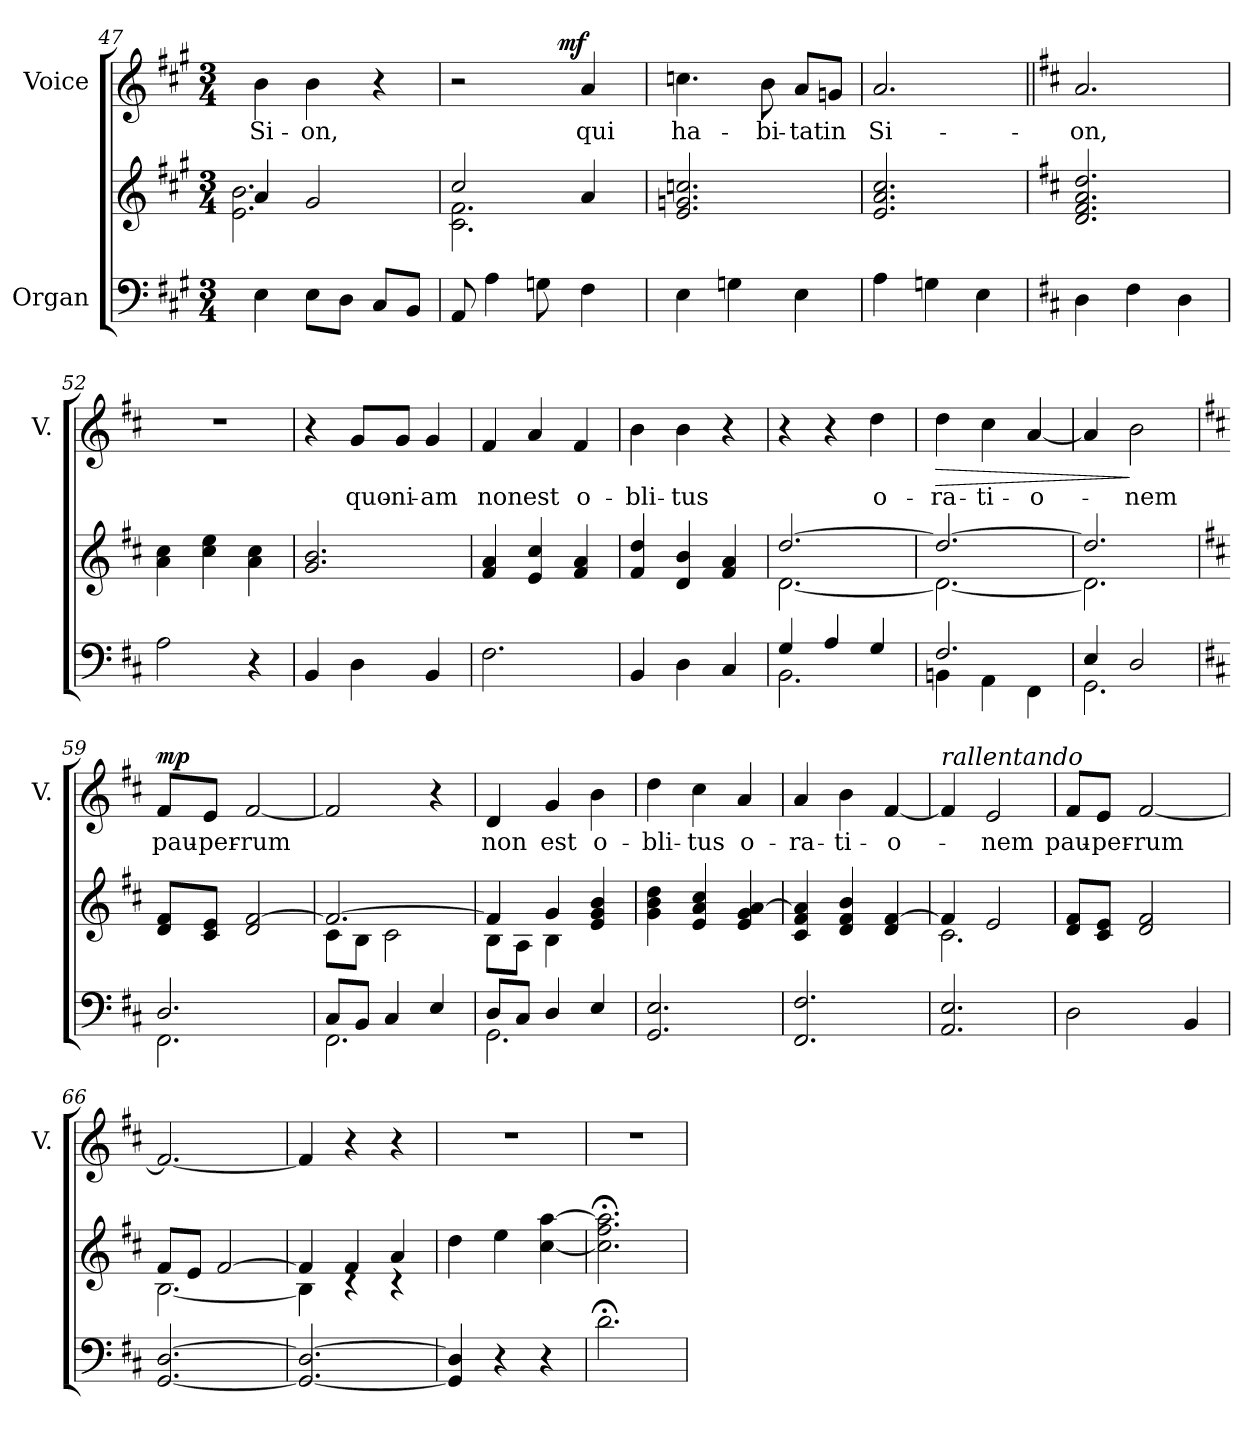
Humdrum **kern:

**kern	**kern	**kern	**text	**dynam
*part2	*part2	*part1	*part1	*part1
*staff3	*staff2	*staff1	*staff1	*staff1
*I"Organ	*	*I"Voice	*	*
*	*	*I'V.	*	*
*clefF4	*clefG2	*clefG2	*	*
*k[f#c#g#]	*k[f#c#g#]	*k[f#c#g#]	*	*
*A:	*A:	*A:	*	*
*M3/4	*M3/4	*M3/4	*	*
=47	=47	=47	=47	=47
*	*^	*	*	*
!	!	!	!	!LO:LY:b:cj	!
4E\	4a/	2.b\ 2.e\	4b\	Si-	.
!	!	!	!	!LO:LY:b:cj	!
8E\L	2g#/	.	4b\	-on,	.
8D\J	.	.	.	.	.
8C#/L	.	.	4r	.	.
8BB/J	.	.	.	.	.
=48	=48	=48	=48	=48	=48
*	*	*	*^	*	*
8AA/	2cc#/	2.c#\ 2.f#\	2r	4..ryy	.	.
4A\	.	.	.	.	.	.
8Gn\	.	.	.	.	.	.
!	!	!	!	!	!	!LO:DY:a
.	.	.	.	4ryy	.	mf
!	!	!	!	!	!LO:LY:b:cj	!
4F#\	4a/	.	4a/	.	qui	.
.	.	.	.	16ryy	.	.
=49	=49	=49	=49	=49	=49	=49
!	!	!	!	!	!LO:LY:b:cj	!
*	*v	*v	*	*	*	*
*	*	*v	*v	*	*
4E\	2.e/ 2.gn/ 2.ccn/	4.ccn\	ha-	.
4Gn\	.	.	.	.
!	!	!	!LO:LY:b	!
.	.	8b\	-bi-	.
!	!	!	!LO:LY:b:rj	!
4E\	.	8a/L	-tat	.
!	!	!	!LO:LY:b:cj	!
.	.	8gn/J	in	.
=50	=50	=50	=50	=50
!	!	!	!LO:LY:b:cj	!
4A\	2.a/ 2.e/ 2.cc#/	2.a/	Si-	.
4Gn\	.	.	.	.
4E\	.	.	.	.
!!LO:PB:g=z
=51	=51	=51||	=51||	=51||
*k[f#c#]	*k[f#c#]	*k[f#c#]	*	*
*D:	*D:	*D:	*	*
!	!	!	!LO:LY:b:cj	!
4D\	2.d/ 2.f#/ 2.a/ 2.dd/	2.a/	-on,	.
4F#\	.	.	.	.
4D\	.	.	.	.
=52	=52	=52	=52	=52
!	!	!LO:N:vis=1	!	!
2A\	4a\ 4cc#\	2.r	.	.
.	4cc#\ 4ee\	.	.	.
4r	4a\ 4cc#\	.	.	.
=53	=53	=53	=53	=53
4BB/	2.g/ 2.b/	4r	.	.
!	!	!	!LO:LY:b	!
4D\	.	8g/L	quo-	.
!	!	!	!LO:LY:b:cj	!
.	.	8g/J	-ni-	.
!	!	!	!LO:LY:b:rj	!
4BB/	.	4g/	-am	.
=54	=54	=54	=54	=54
!	!	!	!LO:LY:b:cj	!
2.F#\	4f#/ 4a/	4f#/	non	.
!	!	!	!LO:LY:b:cj	!
.	4e/ 4cc#/	4a/	est	.
!	!	!	!LO:LY:b:cj	!
.	4f#/ 4a/	4f#/	o-	.
=55	=55	=55	=55	=55
!	!	!	!LO:LY:b:cj	!
4BB/	4f#/ 4dd/	4b\	-bli-	.
!	!	!	!LO:LY:b:cj	!
4D\	4d/ 4b/	4b\	-tus	.
4C#/	4f#/ 4a/	4r	.	.
=56	=56	=56	=56	=56
*^	*^	*	*	*
4G/	2.BB\	[>2.dd/	[<2.d\	4r	.	.
4A/	.	.	.	4r	.	.
!	!	!	!	!	!LO:LY:b:cj	!
4G/	.	.	.	4dd\	o-	.
=57	=57	=57	=57	=57	=57	=57
!	!	!	!	!	!LO:LY:b:cj	!LO:HP:b
2.F#/	4BBn\	2.dd/_>	2.d\_<	4dd\	-ra-	>
!	!	!	!	!	!LO:LY:b:cj	!
.	4AA\	.	.	4cc#\	-ti-	.
!	!	!	!	!	!LO:LY:b:cj	!
.	4FF#\	.	.	[<4a/	-o-	.
=58	=58	=58	=58	=58	=58	=58
4E/	2.GG\	2.dd/]	2.d\]	4a/]	.	.
!	!	!	!	!	!LO:LY:b:cj	!
2D/	.	.	.	2b\	-nem	]
*	*	*v	*v	*	*	*
!!LO:LB:g=z
=59	=59	=59	=59	=59	=59
*k[f#c#]	*	*k[f#c#]	*k[f#c#]	*	*
*D:	*	*D:	*D:	*	*
!	!	!	!	!LO:LY:b	!LO:DY:a
2.D/	2.FF#\	8d/ 8f#/L	8f#/L	pau-	mp
!	!	!	!	!LO:LY:b:rj	!
.	.	8c#/ 8e/J	8e/J	-per-	.
!	!	!	!	!LO:LY:b	!
.	.	[<2f#/ 2d/	[<2f#/	-rum	.
=60	=60	=60	=60	=60	=60
*	*	*^	*	*	*
8C#/L	2.FF#\	2.f#/_>	8c#\L	2f#/]	.	.
8BB/J	.	.	8B\J	.	.	.
4C#/	.	.	2c#\	.	.	.
4E/	.	.	.	4r	.	.
=61	=61	=61	=61	=61	=61	=61
!	!	!	!	!	!LO:LY:b:cj	!
8D/L	2.GG\	4f#/]	8B\L	4d/	non	.
8C#/J	.	.	8A\J	.	.	.
!	!	!	!	!	!LO:LY:b:cj	!
4D/	.	4g/	4B\	4g/	est	.
!	!	!	!	!	!LO:LY:b:cj	!
4E/	.	4b/ 4g/ 4e/	4ryy	4b\	o-	.
*v	*v	*	*	*	*	*
=62	=62	=62	=62	=62	=62
!	!	!	!	!LO:LY:b:cj	!
*	*v	*v	*	*	*
2.E/ 2.GG/	4b\ 4g\ 4dd\	4dd\	-bli-	.
!	!	!	!LO:LY:b:cj	!
.	4cc#/ 4e/ 4a/	4cc#\	-tus	.
!	!	!	!LO:LY:b:cj	!
.	4e/ 4g/ [<4a/	4a/	o-	.
=63	=63	=63	=63	=63
!	!	!	!LO:LY:b:cj	!
2.F#/ 2.FF#/	4f#/ 4c#/ 4a/]	4a/	-ra-	.
!	!	!	!LO:LY:b:cj	!
.	4d/ 4b/ 4f#/	4b\	-ti-	.
!	!	!	!LO:LY:b:cj	!
.	4d/ [<4f#/	[<4f#/	-o-	.
=64	=64	=64	=64	=64
*	*^	*	*	*
!	!	!	!LO:TX:a:i:t=rallentando	!	!
2.AA/ 2.E/	4f#/]	2.c#\	4f#/]	.	.
!	!	!	!	!LO:LY:b:cj	!
.	2e/	.	2e/	-nem	.
*	*v	*v	*	*	*
!!LO:LB:g=z
=65	=65	=65	=65	=65
!	!	!	!LO:LY:b:cj	!
2D\	8d/ 8f#/L	8f#/L	pau-	.
!	!	!	!LO:LY:b:cj	!
.	8e/ 8c#/J	8e/J	-per-	.
!	!	!	!LO:LY:b	!
.	2d/ 2f#/	[<2f#/	-rum	.
4BB/	.	.	.	.
=66	=66	=66	=66	=66
*	*^	*	*	*
[>2.D/ [<2.GG/	8f#/L	[<2.B\	2.f#/_<	.	.
.	8e/J	.	.	.	.
.	[>2f#/	.	.	.	.
=67	=67	=67	=67	=67	=67
2.GG/_< 2.D/_>	4f#/]	4B\]	4f#/]	.	.
.	4f#/	4rc	4r	.	.
.	4a/	4rc	4r	.	.
=68	=68	=68	=68	=68	=68
!	!	!	!LO:N:vis=1	!	!
*	*v	*v	*	*	*
4GG/] 4D/]	4dd\	2.r	.	.
4r	4ee\	.	.	.
4r	[<4cc#\ [>4aa\	.	.	.
=69	=69	=69	=69	=69
!	!	!LO:N:vis=1	!	!
2.d;<\	2.ff#\;< 2.cc#\];< 2.aa\];<	2.r	.	.
=	=	=	=	=
*-	*-	*-	*-	*-
